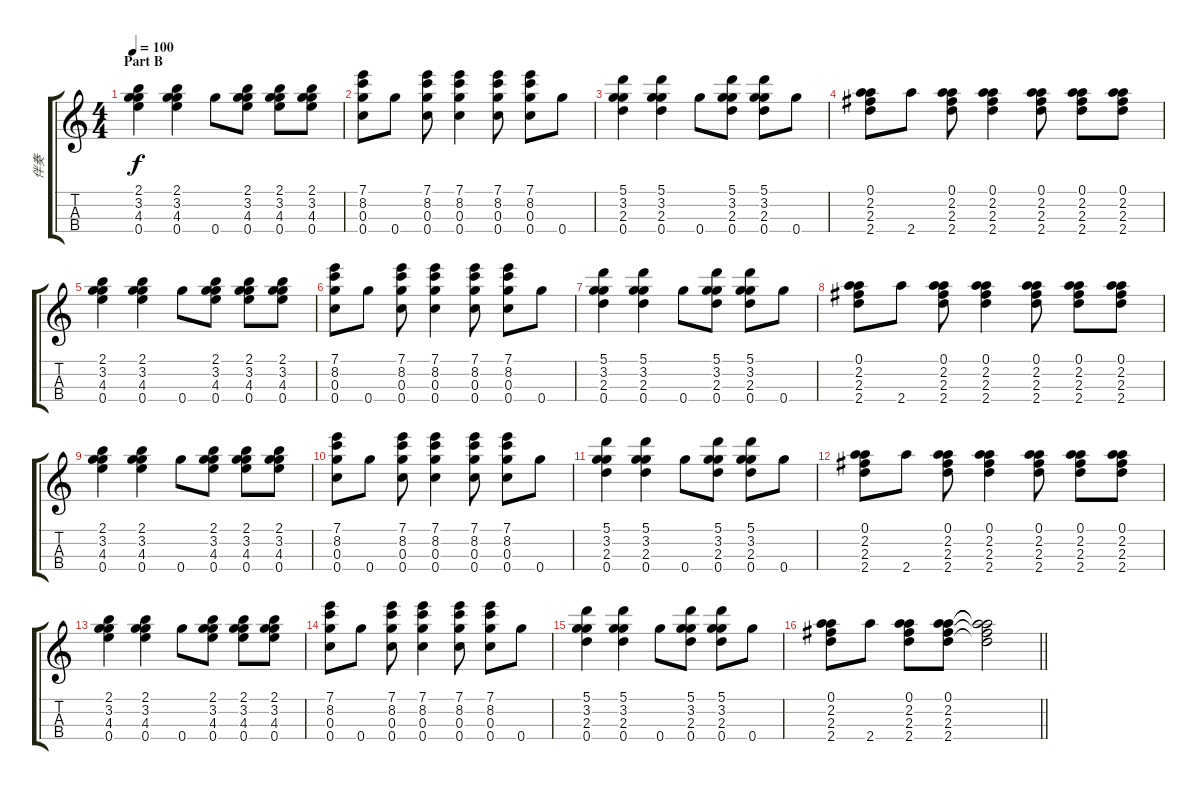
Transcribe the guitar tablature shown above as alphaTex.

\track ("伴奏" "伴奏") {instrument acousticguitarnylon}
\staff {score tabs}
\tuning (A4 E4 C4 G4) {hide}
\ts (4 4)
\section ("" "Part B")
\tempo 100
\clef g2
\ks c
(2.1 3.2 4.3 0.4).4{dy f} (2.1 3.2 4.3 0.4).4 0.4.8 (2.1 3.2 4.3 0.4).8 (2.1 3.2 4.3 0.4).8 (2.1 3.2 4.3 0.4).8 |
(7.1 8.2 0.3 0.4).8 0.4.8 (7.1 8.2 0.3 0.4).8 (7.1 8.2 0.3 0.4).4 (7.1 8.2 0.3 0.4).8 (7.1 8.2 0.3 0.4).8 0.4.8 |
(5.1 3.2 2.3 0.4).4 (5.1 3.2 2.3 0.4).4 0.4.8 (5.1 3.2 2.3 0.4).8 (5.1 3.2 2.3 0.4).8 0.4.8 |
(0.1 2.2 2.3 2.4).8 2.4.8 (0.1 2.2 2.3 2.4).8 (0.1 2.2 2.3 2.4).4 (0.1 2.2 2.3 2.4).8 (0.1 2.2 2.3 2.4).8 (0.1 2.2 2.3 2.4).8 |
(2.1 3.2 4.3 0.4).4 (2.1 3.2 4.3 0.4).4 0.4.8 (2.1 3.2 4.3 0.4).8 (2.1 3.2 4.3 0.4).8 (2.1 3.2 4.3 0.4).8 |
(7.1 8.2 0.3 0.4).8 0.4.8 (7.1 8.2 0.3 0.4).8 (7.1 8.2 0.3 0.4).4 (7.1 8.2 0.3 0.4).8 (7.1 8.2 0.3 0.4).8 0.4.8 |
(5.1 3.2 2.3 0.4).4 (5.1 3.2 2.3 0.4).4 0.4.8 (5.1 3.2 2.3 0.4).8 (5.1 3.2 2.3 0.4).8 0.4.8 |
(0.1 2.2 2.3 2.4).8 2.4.8 (0.1 2.2 2.3 2.4).8 (0.1 2.2 2.3 2.4).4 (0.1 2.2 2.3 2.4).8 (0.1 2.2 2.3 2.4).8 (0.1 2.2 2.3 2.4).8 |
(2.1 3.2 4.3 0.4).4 (2.1 3.2 4.3 0.4).4 0.4.8 (2.1 3.2 4.3 0.4).8 (2.1 3.2 4.3 0.4).8 (2.1 3.2 4.3 0.4).8 |
(7.1 8.2 0.3 0.4).8 0.4.8 (7.1 8.2 0.3 0.4).8 (7.1 8.2 0.3 0.4).4 (7.1 8.2 0.3 0.4).8 (7.1 8.2 0.3 0.4).8 0.4.8 |
(5.1 3.2 2.3 0.4).4 (5.1 3.2 2.3 0.4).4 0.4.8 (5.1 3.2 2.3 0.4).8 (5.1 3.2 2.3 0.4).8 0.4.8 |
(0.1 2.2 2.3 2.4).8 2.4.8 (0.1 2.2 2.3 2.4).8 (0.1 2.2 2.3 2.4).4 (0.1 2.2 2.3 2.4).8 (0.1 2.2 2.3 2.4).8 (0.1 2.2 2.3 2.4).8 |
(2.1 3.2 4.3 0.4).4 (2.1 3.2 4.3 0.4).4 0.4.8 (2.1 3.2 4.3 0.4).8 (2.1 3.2 4.3 0.4).8 (2.1 3.2 4.3 0.4).8 |
(7.1 8.2 0.3 0.4).8 0.4.8 (7.1 8.2 0.3 0.4).8 (7.1 8.2 0.3 0.4).4 (7.1 8.2 0.3 0.4).8 (7.1 8.2 0.3 0.4).8 0.4.8 |
(5.1 3.2 2.3 0.4).4 (5.1 3.2 2.3 0.4).4 0.4.8 (5.1 3.2 2.3 0.4).8 (5.1 3.2 2.3 0.4).8 0.4.8 |
\barLineRight lightlight
(0.1 2.2 2.3 2.4).8 2.4.8 (0.1 2.2 2.3 2.4).8 (0.1 2.2 2.3 2.4).8 (0.1{t} 2.2{t} 2.3{t} 2.4{t}).2
